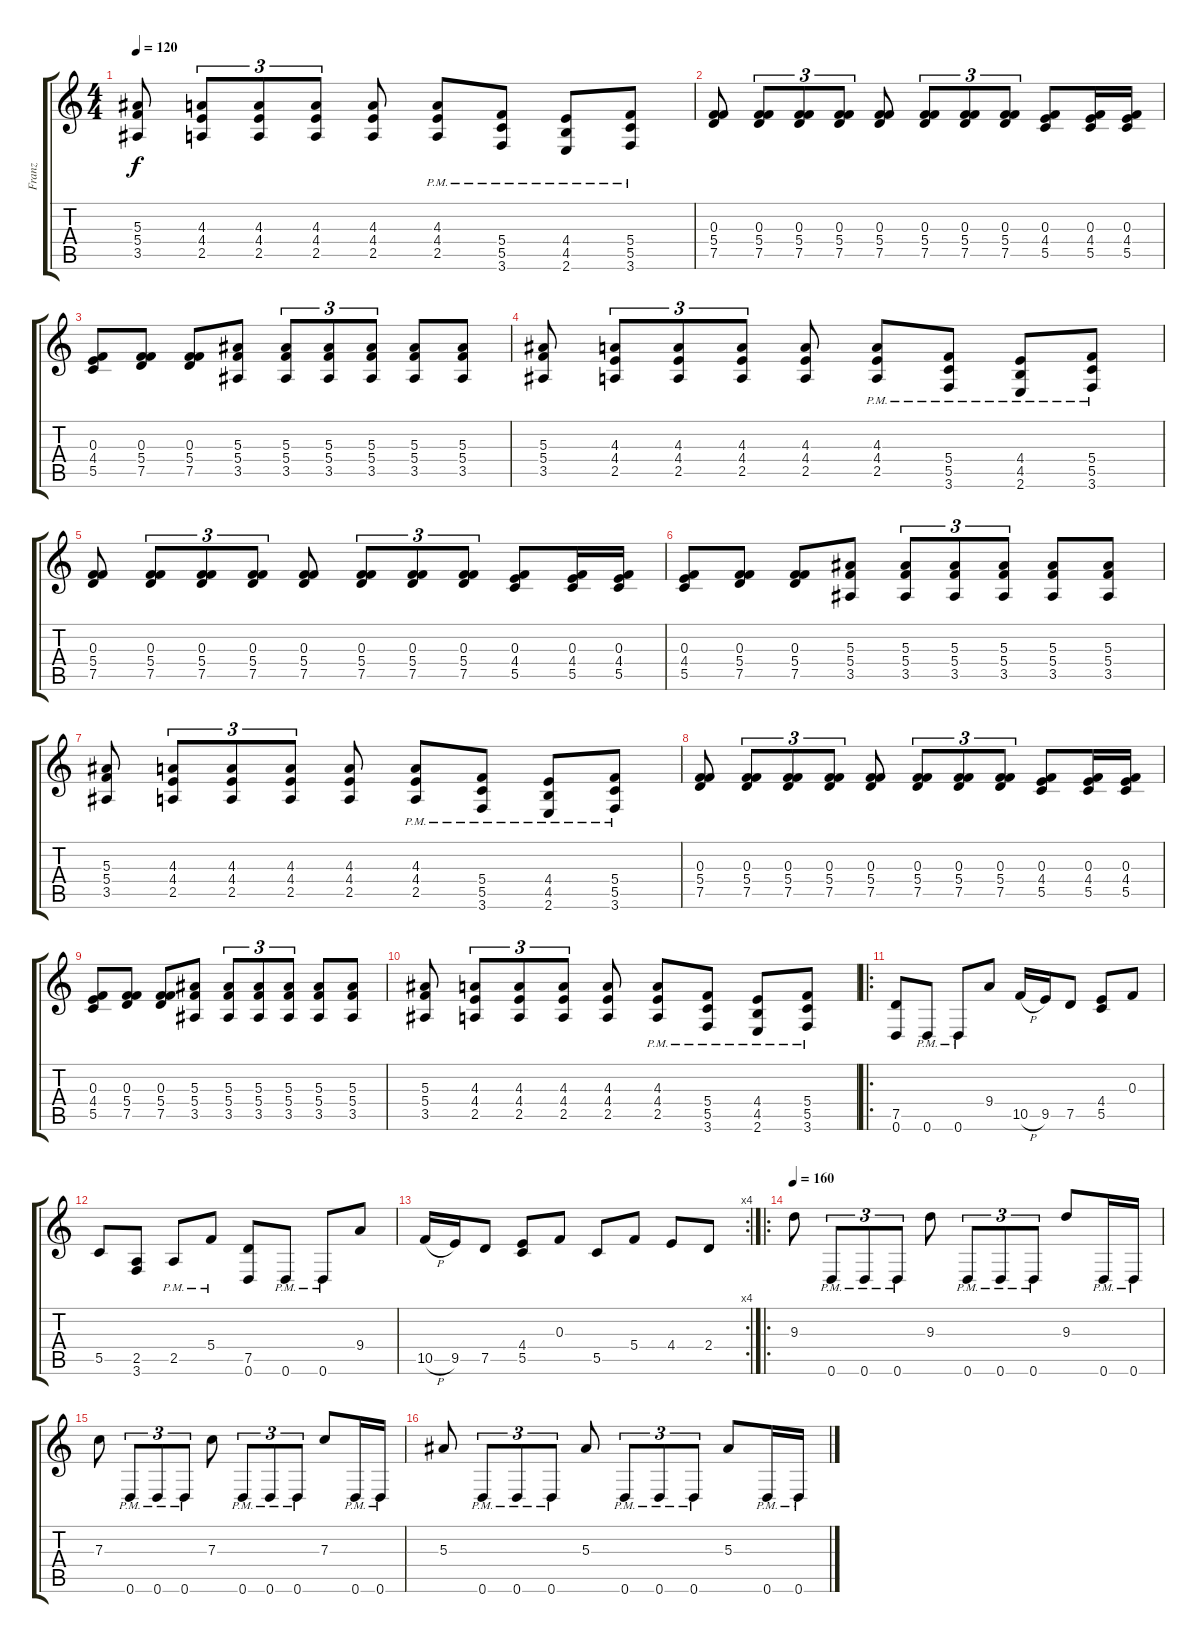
\track ("Franz" "Franz") {instrument distortionguitar}
\staff {score tabs}
\tuning (D4 A3 F3 C3 G2 D2) {hide}
\ts (4 4)
\tempo 120
\clef g2
\ks c
(5.3 5.4 3.5).8{dy f} (4.3 4.4 2.5).8{tu (3 2)} (4.3 4.4 2.5).8{tu (3 2)} (4.3 4.4 2.5).8{tu (3 2)} (4.3 4.4 2.5).8 (4.3 4.4{pm} 2.5{pm}).8 (5.4{pm} 5.5{pm} 3.6{pm}).8 (4.4{pm} 4.5{pm} 2.6{pm}).8 (5.4{pm} 5.5{pm} 3.6{pm}).8 |
(0.3 5.4 7.5).8 (0.3 5.4 7.5).8{tu (3 2)} (0.3 5.4 7.5).8{tu (3 2)} (0.3 5.4 7.5).8{tu (3 2)} (0.3 5.4 7.5).8 (0.3 5.4 7.5).8{tu (3 2)} (0.3 5.4 7.5).8{tu (3 2)} (0.3 5.4 7.5).8{tu (3 2)} (0.3 4.4 5.5).8 (0.3 4.4 5.5).16 (0.3 4.4 5.5).16 |
(0.3 4.4 5.5).8 (0.3 5.4 7.5).8 (0.3 5.4 7.5).8 (5.3 5.4 3.5).8 (5.3 5.4 3.5).8{tu (3 2)} (5.3 5.4 3.5).8{tu (3 2)} (5.3 5.4 3.5).8{tu (3 2)} (5.3 5.4 3.5).8 (5.3 5.4 3.5).8 |
(5.3 5.4 3.5).8 (4.3 4.4 2.5).8{tu (3 2)} (4.3 4.4 2.5).8{tu (3 2)} (4.3 4.4 2.5).8{tu (3 2)} (4.3 4.4 2.5).8 (4.3 4.4{pm} 2.5{pm}).8 (5.4{pm} 5.5{pm} 3.6{pm}).8 (4.4{pm} 4.5{pm} 2.6{pm}).8 (5.4{pm} 5.5{pm} 3.6{pm}).8 |
(0.3 5.4 7.5).8 (0.3 5.4 7.5).8{tu (3 2)} (0.3 5.4 7.5).8{tu (3 2)} (0.3 5.4 7.5).8{tu (3 2)} (0.3 5.4 7.5).8 (0.3 5.4 7.5).8{tu (3 2)} (0.3 5.4 7.5).8{tu (3 2)} (0.3 5.4 7.5).8{tu (3 2)} (0.3 4.4 5.5).8 (0.3 4.4 5.5).16 (0.3 4.4 5.5).16 |
(0.3 4.4 5.5).8 (0.3 5.4 7.5).8 (0.3 5.4 7.5).8 (5.3 5.4 3.5).8 (5.3 5.4 3.5).8{tu (3 2)} (5.3 5.4 3.5).8{tu (3 2)} (5.3 5.4 3.5).8{tu (3 2)} (5.3 5.4 3.5).8 (5.3 5.4 3.5).8 |
(5.3 5.4 3.5).8 (4.3 4.4 2.5).8{tu (3 2)} (4.3 4.4 2.5).8{tu (3 2)} (4.3 4.4 2.5).8{tu (3 2)} (4.3 4.4 2.5).8 (4.3 4.4{pm} 2.5{pm}).8 (5.4{pm} 5.5{pm} 3.6{pm}).8 (4.4{pm} 4.5{pm} 2.6{pm}).8 (5.4{pm} 5.5{pm} 3.6{pm}).8 |
(0.3 5.4 7.5).8 (0.3 5.4 7.5).8{tu (3 2)} (0.3 5.4 7.5).8{tu (3 2)} (0.3 5.4 7.5).8{tu (3 2)} (0.3 5.4 7.5).8 (0.3 5.4 7.5).8{tu (3 2)} (0.3 5.4 7.5).8{tu (3 2)} (0.3 5.4 7.5).8{tu (3 2)} (0.3 4.4 5.5).8 (0.3 4.4 5.5).16 (0.3 4.4 5.5).16 |
(0.3 4.4 5.5).8 (0.3 5.4 7.5).8 (0.3 5.4 7.5).8 (5.3 5.4 3.5).8 (5.3 5.4 3.5).8{tu (3 2)} (5.3 5.4 3.5).8{tu (3 2)} (5.3 5.4 3.5).8{tu (3 2)} (5.3 5.4 3.5).8 (5.3 5.4 3.5).8 |
(5.3 5.4 3.5).8 (4.3 4.4 2.5).8{tu (3 2)} (4.3 4.4 2.5).8{tu (3 2)} (4.3 4.4 2.5).8{tu (3 2)} (4.3 4.4 2.5).8 (4.3 4.4{pm} 2.5{pm}).8 (5.4{pm} 5.5{pm} 3.6{pm}).8 (4.4{pm} 4.5{pm} 2.6{pm}).8 (5.4{pm} 5.5{pm} 3.6{pm}).8 |
\ro
(7.5 0.6).8 0.6{pm}.8 0.6{pm}.8 9.4.8 10.5{h}.16 9.5.16 7.5.8 (4.4 5.5).8 0.3.8 |
5.5.8 (2.5 3.6).8 2.5{pm}.8 5.4{pm}.8 (7.5 0.6).8 0.6{pm}.8 0.6{pm}.8 9.4.8 |
\rc 4
10.5{h}.16 9.5.16 7.5.8 (4.4 5.5).8 0.3.8 5.5.8 5.4.8 4.4.8 2.4.8 |
\ro
\tempo 160
9.3.8 0.6{pm}.8{tu (3 2)} 0.6{pm}.8{tu (3 2)} 0.6{pm}.8{tu (3 2)} 9.3.8 0.6{pm}.8{tu (3 2)} 0.6{pm}.8{tu (3 2)} 0.6{pm}.8{tu (3 2)} 9.3.8 0.6{pm}.16 0.6{pm}.16 |
7.3.8 0.6{pm}.8{tu (3 2)} 0.6{pm}.8{tu (3 2)} 0.6{pm}.8{tu (3 2)} 7.3.8 0.6{pm}.8{tu (3 2)} 0.6{pm}.8{tu (3 2)} 0.6{pm}.8{tu (3 2)} 7.3.8 0.6{pm}.16 0.6{pm}.16 |
5.3.8 0.6{pm}.8{tu (3 2)} 0.6{pm}.8{tu (3 2)} 0.6{pm}.8{tu (3 2)} 5.3.8 0.6{pm}.8{tu (3 2)} 0.6{pm}.8{tu (3 2)} 0.6{pm}.8{tu (3 2)} 5.3.8 0.6{pm}.16 0.6{pm}.16
